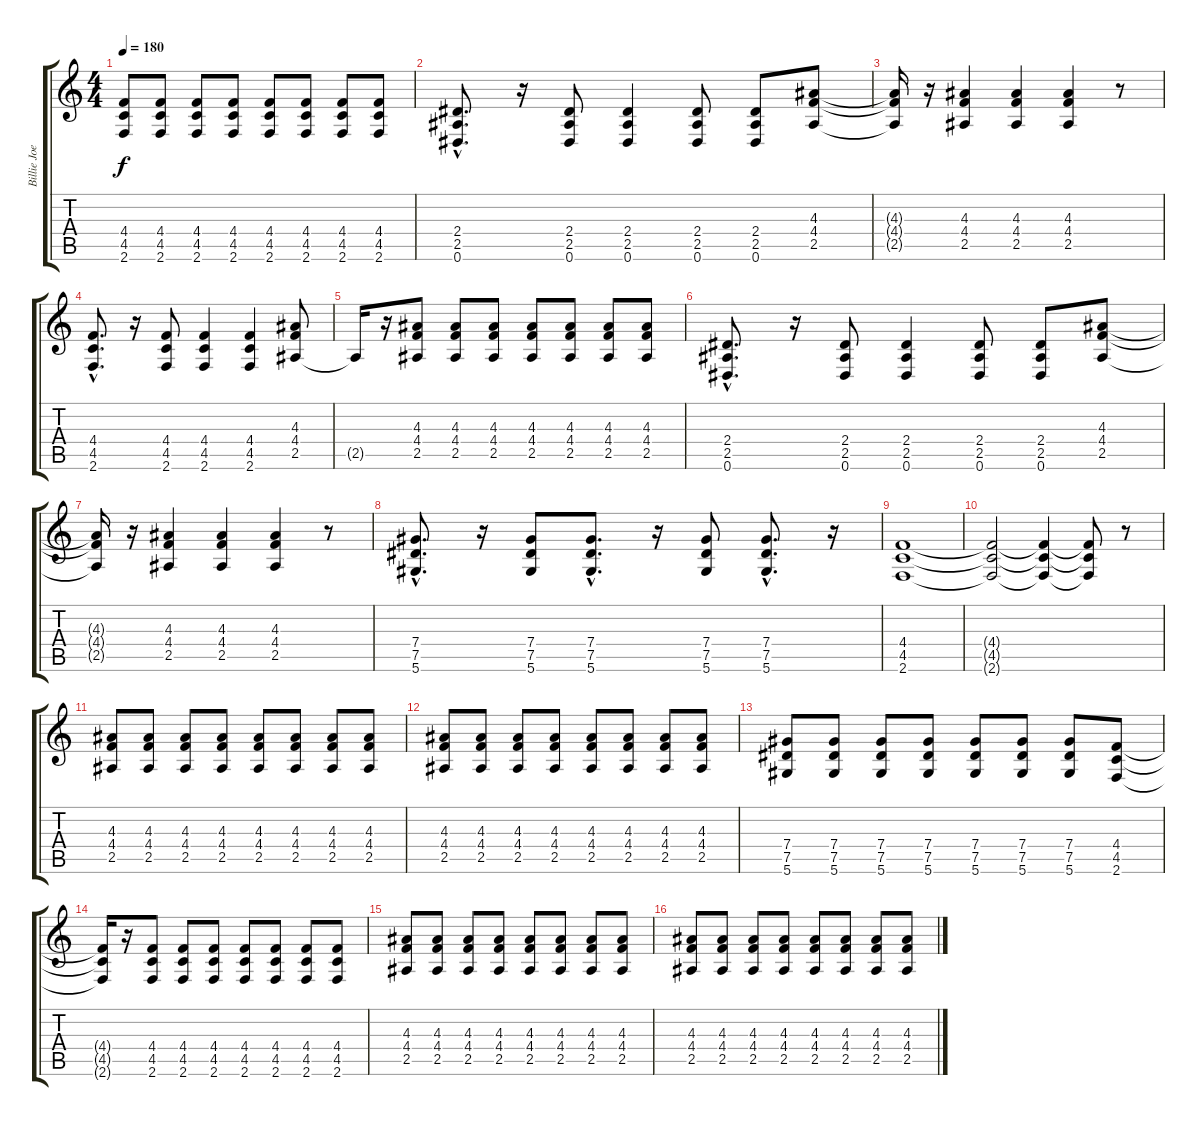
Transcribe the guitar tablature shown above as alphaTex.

\track ("Billie Joe" "Billie Joe") {instrument distortionguitar}
\staff {score tabs}
\tuning (Eb4 Bb3 Gb3 Db3 Ab2 Eb2) {hide}
\ts (4 4)
\tempo 180
\clef g2
\ks c
(4.4 4.5 2.6).8{dy f} (4.4 4.5 2.6).8 (4.4 4.5 2.6).8 (4.4 4.5 2.6).8 (4.4 4.5 2.6).8 (4.4 4.5 2.6).8 (4.4 4.5 2.6).8 (4.4 4.5 2.6).8 |
(2.4{hac} 2.5{hac} 0.6{hac}).8{d} r.16 (2.4 2.5 0.6).8 (2.4 2.5 0.6).4 (2.4 2.5 0.6).8 (2.4 2.5 0.6).8 (4.3 4.4 2.5).8 |
(4.3{t} 4.4{t} 2.5{t}).16 r.16 (4.3 4.4 2.5).4 (4.3 4.4 2.5).4 (4.3 4.4 2.5).4 r.8 |
(4.4{hac} 4.5{hac} 2.6{hac}).8{d} r.16 (4.4 4.5 2.6).8 (4.4 4.5 2.6).4 (4.4 4.5 2.6).4 (4.3 4.4 2.5).8 |
2.5{t}.16 r.16 (4.3 4.4 2.5).8 (4.3 4.4 2.5).8 (4.3 4.4 2.5).8 (4.3 4.4 2.5).8 (4.3 4.4 2.5).8 (4.3 4.4 2.5).8 (4.3 4.4 2.5).8 |
(2.4{hac} 2.5{hac} 0.6{hac}).8{d} r.16 (2.4 2.5 0.6).8 (2.4 2.5 0.6).4 (2.4 2.5 0.6).8 (2.4 2.5 0.6).8 (4.3 4.4 2.5).8 |
(4.3{t} 4.4{t} 2.5{t}).16 r.16 (4.3 4.4 2.5).4 (4.3 4.4 2.5).4 (4.3 4.4 2.5).4 r.8 |
(7.4{hac} 7.5{hac} 5.6{hac}).8{d} r.16 (7.4 7.5 5.6).8 (7.4{hac} 7.5{hac} 5.6{hac}).8{d} r.16 (7.4 7.5 5.6).8 (7.4{hac} 7.5{hac} 5.6{hac}).8{d} r.16 |
(4.4 4.5 2.6).1 |
(4.4{t} 4.5{t} 2.6{t}).2 (4.4{t} 4.5{t} 2.6{t}).4 (4.4{t} 4.5{t} 2.6{t}).8 r.8 |
(4.3 4.4 2.5).8 (4.3 4.4 2.5).8 (4.3 4.4 2.5).8 (4.3 4.4 2.5).8 (4.3 4.4 2.5).8 (4.3 4.4 2.5).8 (4.3 4.4 2.5).8 (4.3 4.4 2.5).8 |
(4.3 4.4 2.5).8 (4.3 4.4 2.5).8 (4.3 4.4 2.5).8 (4.3 4.4 2.5).8 (4.3 4.4 2.5).8 (4.3 4.4 2.5).8 (4.3 4.4 2.5).8 (4.3 4.4 2.5).8 |
(7.4 7.5 5.6).8 (7.4 7.5 5.6).8 (7.4 7.5 5.6).8 (7.4 7.5 5.6).8 (7.4 7.5 5.6).8 (7.4 7.5 5.6).8 (7.4 7.5 5.6).8 (4.4 4.5 2.6).8 |
(4.4{t} 4.5{t} 2.6{t}).16 r.16 (4.4 4.5 2.6).8 (4.4 4.5 2.6).8 (4.4 4.5 2.6).8 (4.4 4.5 2.6).8 (4.4 4.5 2.6).8 (4.4 4.5 2.6).8 (4.4 4.5 2.6).8 |
(4.3 4.4 2.5).8 (4.3 4.4 2.5).8 (4.3 4.4 2.5).8 (4.3 4.4 2.5).8 (4.3 4.4 2.5).8 (4.3 4.4 2.5).8 (4.3 4.4 2.5).8 (4.3 4.4 2.5).8 |
(4.3 4.4 2.5).8 (4.3 4.4 2.5).8 (4.3 4.4 2.5).8 (4.3 4.4 2.5).8 (4.3 4.4 2.5).8 (4.3 4.4 2.5).8 (4.3 4.4 2.5).8 (4.3 4.4 2.5).8
